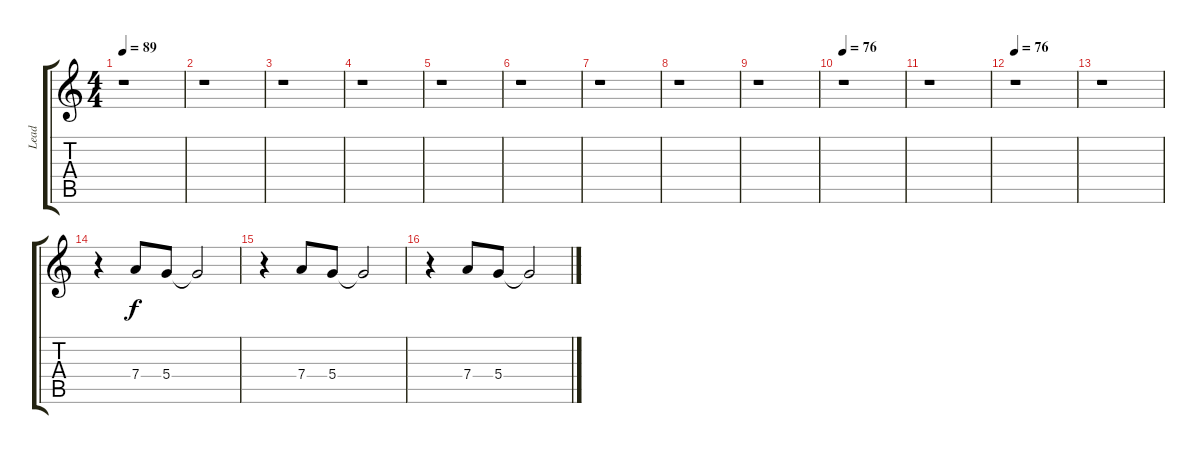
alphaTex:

\track ("Lead" "Lead") {instrument distortionguitar}
\staff {score tabs}
\tuning (E4 B3 G3 D3 A2 E2) {hide}
\ts (4 4)
\tempo 89
\clef g2
\ks c
r.1{dy f instrument distortionguitar} |
r.1 |
r.1 |
r.1 |
r.1 |
r.1 |
r.1 |
r.1 |
r.1 |
\tempo 76
r.1 |
r.1 |
\tempo 76
r.1 |
r.1 |
r.4 7.4.8 5.4.8 5.4{t}.2 |
r.4 7.4.8 5.4.8 5.4{t}.2 |
r.4 7.4.8 5.4.8 5.4{t}.2
